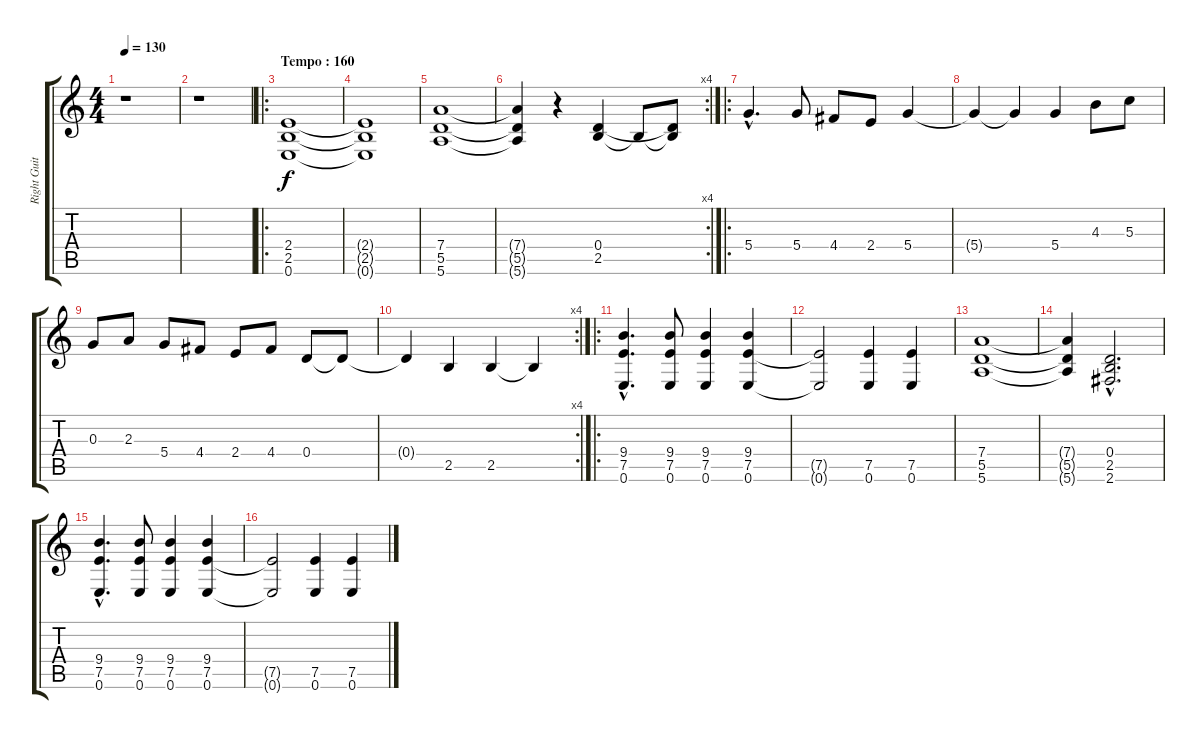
\track ("Right Guitar" "Right Guit") {instrument overdrivenguitar}
\staff {score tabs}
\tuning (E4 B3 G3 D3 A2 E2) {hide}
\ts (4 4)
\tempo 130
\clef g2
\ks c
r.1{dy f} |
r.1 |
\ro
\section ("" "Tempo : 160")
(2.4 2.5 0.6).1{volume 15 balance 11} |
(2.4{t} 2.5{t} 0.6{t}).1 |
(7.4 5.5 5.6).1 |
\rc 4
(7.4{t} 5.5{t} 5.6{t}).4 r.4 (0.4 2.5).4 2.5{t}.8 (0.4{t} 2.5{t}).8 |
\ro
5.4{hac}.4{d volume 15} 5.4.8 4.4.8 2.4.8 5.4.4 |
5.4{t}.4 5.4{t}.4 5.4.4 4.3.8 5.3.8 |
0.3.8 2.3.8 5.4.8 4.4.8 2.4.8 4.4.8 0.4.8 0.4{t}.8 |
\rc 4
0.4{t}.4 2.5.4 2.5.4 2.5{t}.4 |
\ro
(9.4{hac} 7.5{hac} 0.6{hac}).4{d} (9.4 7.5 0.6).8 (9.4 7.5 0.6).4 (9.4 7.5 0.6).4 |
(7.5{t} 0.6{t}).2 (7.5 0.6).4 (7.5 0.6).4 |
(7.4 5.5 5.6).1 |
(7.4{t} 5.5{t} 5.6{t}).4 (0.4{hac} 2.5{hac} 2.6{hac}).2{d} |
(9.4{hac} 7.5{hac} 0.6{hac}).4{d} (9.4 7.5 0.6).8 (9.4 7.5 0.6).4 (9.4 7.5 0.6).4 |
(7.5{t} 0.6{t}).2 (7.5 0.6).4 (7.5 0.6).4
